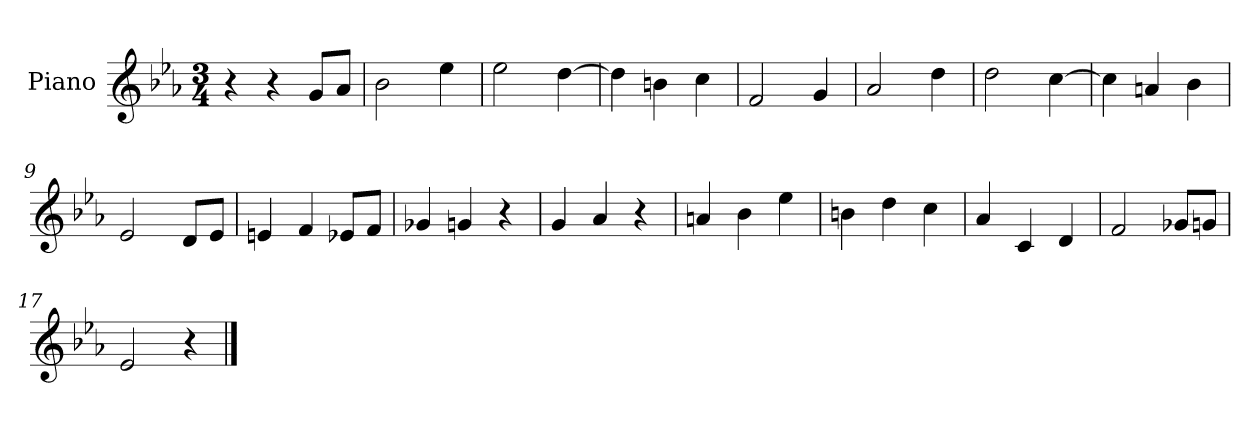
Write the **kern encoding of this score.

**kern
*part1
*staff1
*I"Piano
*I'Pno.
*clefG2
*k[b-e-a-]
*M3/4
*MM120
=1
4r
4r
8g/L
8a-/J
=2
2b-\
4ee-\
=3
2ee-\
[4dd\
=4
4dd\]
4bn\
4cc\
=5
2f/
4g/
=6
2a-/
4dd\
=7
2dd\
[4cc\
=8
4cc\]
4an/
4b-\
=9
2e-/
8d/L
8e-/J
=10
4en/
4f/
8e-X/L
8f/J
=11
4g-X/
4gn/
4r
=12
4g/
4a-/
4r
!!LO:LB:g=z
=13
4an/
4b-\
4ee-\
=14
4bn\
4dd\
4cc\
=15
4a-/
4c/
4d/
=16
2f/
8g-X/L
8gn/J
=17
2e-/
4r
==
*-
